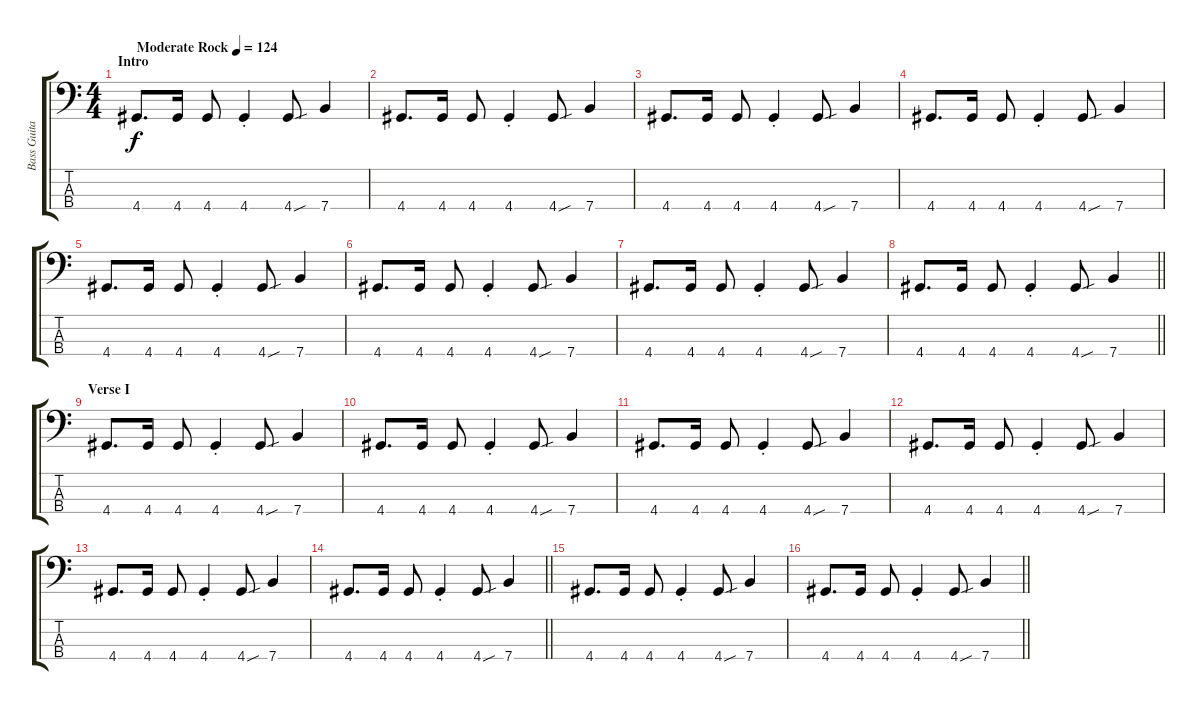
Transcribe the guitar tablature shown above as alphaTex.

\track ("Bass Guitar" "Bass Guita") {instrument electricbasspick}
\staff {score tabs}
\tuning (G2 D2 A1 E1) {hide}
\ts (4 4)
\section ("" "Intro")
\tempo (124 "Moderate Rock")
\clef f4
\ks c
4.4.8{d dy f instrument electricbasspick} 4.4.16 4.4.8 4.4{st}.4 4.4{sou}.8 7.4.4 |
4.4.8{d} 4.4.16 4.4.8 4.4{st}.4 4.4{sou}.8 7.4.4 |
4.4.8{d} 4.4.16 4.4.8 4.4{st}.4 4.4{sou}.8 7.4.4 |
4.4.8{d} 4.4.16 4.4.8 4.4{st}.4 4.4{sou}.8 7.4.4 |
4.4.8{d} 4.4.16 4.4.8 4.4{st}.4 4.4{sou}.8 7.4.4 |
4.4.8{d} 4.4.16 4.4.8 4.4{st}.4 4.4{sou}.8 7.4.4 |
4.4.8{d} 4.4.16 4.4.8 4.4{st}.4 4.4{sou}.8 7.4.4 |
\barLineRight lightlight
4.4.8{d} 4.4.16 4.4.8 4.4{st}.4 4.4{sou}.8 7.4.4 |
\section ("" "Verse I")
4.4.8{d} 4.4.16 4.4.8 4.4{st}.4 4.4{sou}.8 7.4.4 |
4.4.8{d} 4.4.16 4.4.8 4.4{st}.4 4.4{sou}.8 7.4.4 |
4.4.8{d} 4.4.16 4.4.8 4.4{st}.4 4.4{sou}.8 7.4.4 |
4.4.8{d} 4.4.16 4.4.8 4.4{st}.4 4.4{sou}.8 7.4.4 |
4.4.8{d} 4.4.16 4.4.8 4.4{st}.4 4.4{sou}.8 7.4.4 |
\barLineRight lightlight
4.4.8{d} 4.4.16 4.4.8 4.4{st}.4 4.4{sou}.8 7.4.4 |
4.4.8{d} 4.4.16 4.4.8 4.4{st}.4 4.4{sou}.8 7.4.4 |
\barLineRight lightlight
4.4.8{d} 4.4.16 4.4.8 4.4{st}.4 4.4{sou}.8 7.4.4
